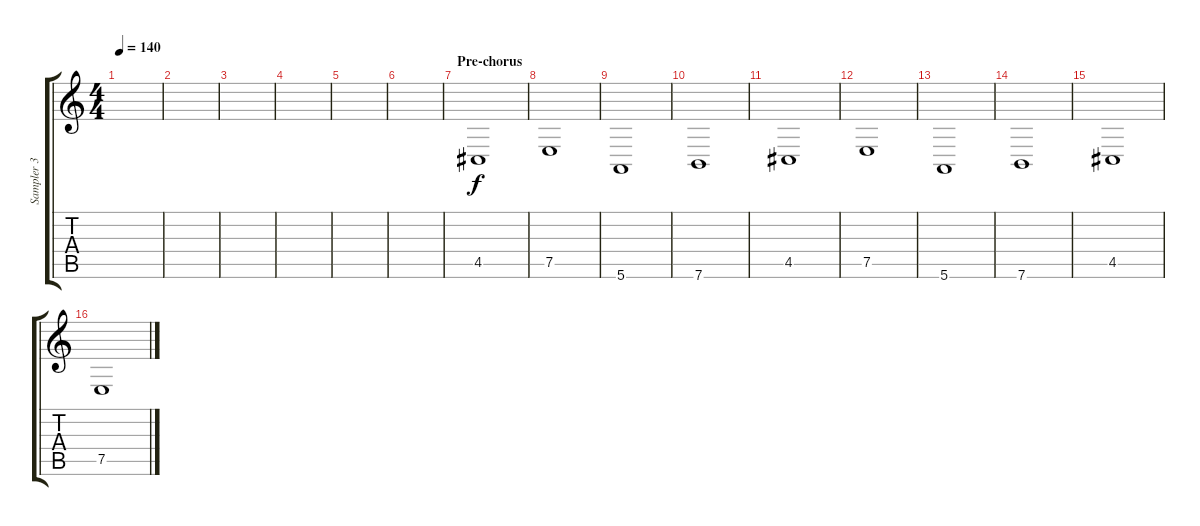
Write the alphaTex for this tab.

\track ("Sampler 3 (J.Hahn)" "Sampler 3 ") {instrument stringensemble1}
\staff {score tabs}
\tuning (E4 B3 G3 D3 A2 E2) {hide}
\ts (4 4)
\tempo 140
\clef g2
\ks c
|
|
|
|
|
|
\section ("" "Pre-chorus")
4.5.1{volume 14 instrument stringensemble1} |
7.5.1 |
5.6.1 |
7.6.1 |
4.5.1 |
7.5.1 |
5.6.1 |
7.6.1 |
4.5.1 |
7.5.1
